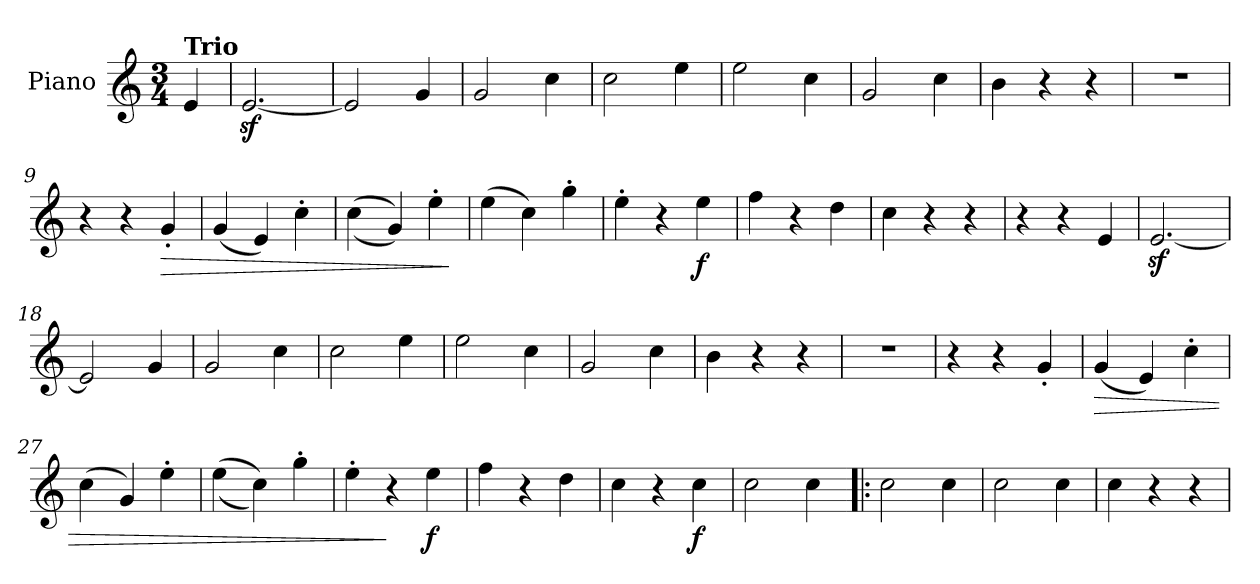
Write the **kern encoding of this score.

**kern	**dynam
*part1	*part1
*staff1	*staff1
*I"Piano	*
*I'Pno.	*
*clefG2	*
*ITrd5c9	*
*k[b-e-a-]	*
*M3/4	*
*MM300	*
=1	=1
!LO:TX:a:B:t=Trio	!
4G/	.
=1X1	=1X1
[2.Gz</	.
=2	=2
2G/]	.
4B-/	.
=3	=3
2B-/	.
4e-\	.
=4	=4
2e-\	.
4g\	.
=5	=5
2g\	.
4e-\	.
=6	=6
2B-/	.
4e-\	.
=7	=7
4d\	.
4r	.
4r	.
=8	=8
2.r	.
=9	=9
4r	.
4r	.
!	!LO:HP:b
4B-'/	>
=10	=10
(<4B-/	.
4G/)	.
4e-'\	.
=11	=11
(>(>4e-\	.
4B-/))	.
4g'\	.
.	]
=12	=12
(>4g\	.
4e-\)	.
4b-'\	.
!!LO:LB:g=z
=13	=13
4g'\	.
4r	.
!	!LO:DY:b
4g\	f
=14	=14
4a-\	.
4r	.
4f\	.
=15	=15
4e-\	.
4r	.
4r	.
=16	=16
4r	.
4r	.
4G/	.
=17	=17
[2.Gz</	.
=18	=18
2G/]	.
4B-/	.
=19	=19
2B-/	.
4e-\	.
=20	=20
2e-\	.
4g\	.
=21	=21
2g\	.
4e-\	.
=22	=22
2B-/	.
4e-\	.
=23	=23
4d\	.
4r	.
4r	.
=24	=24
2.r	.
=25	=25
4r	.
4r	.
4B-'/	.
=26	=26
!	!LO:HP:b
(<4B-/	>
4G/)	.
4e-'\	.
!!LO:LB:g=z
=27	=27
(>4e-\	.
4B-/)	.
4g'\	.
=28	=28
(>(>4g\	.
4e-\))	.
4b-'\	.
=29	=29
4g'\	.
4r	]
!	!LO:DY:b
4g\	f
=30	=30
4a-\	.
4r	.
4f\	.
=31	=31
4e-\	.
4r	.
!	!LO:DY:b
4e-\	f
=32	=32
2e-\	.
4e-\	.
=33!|:	=33!|:
2e-\	.
4e-\	.
=34	=34
2e-\	.
4e-\	.
=35	=35
4e-\	.
4r	.
4r	.
=	=
*-	*-
